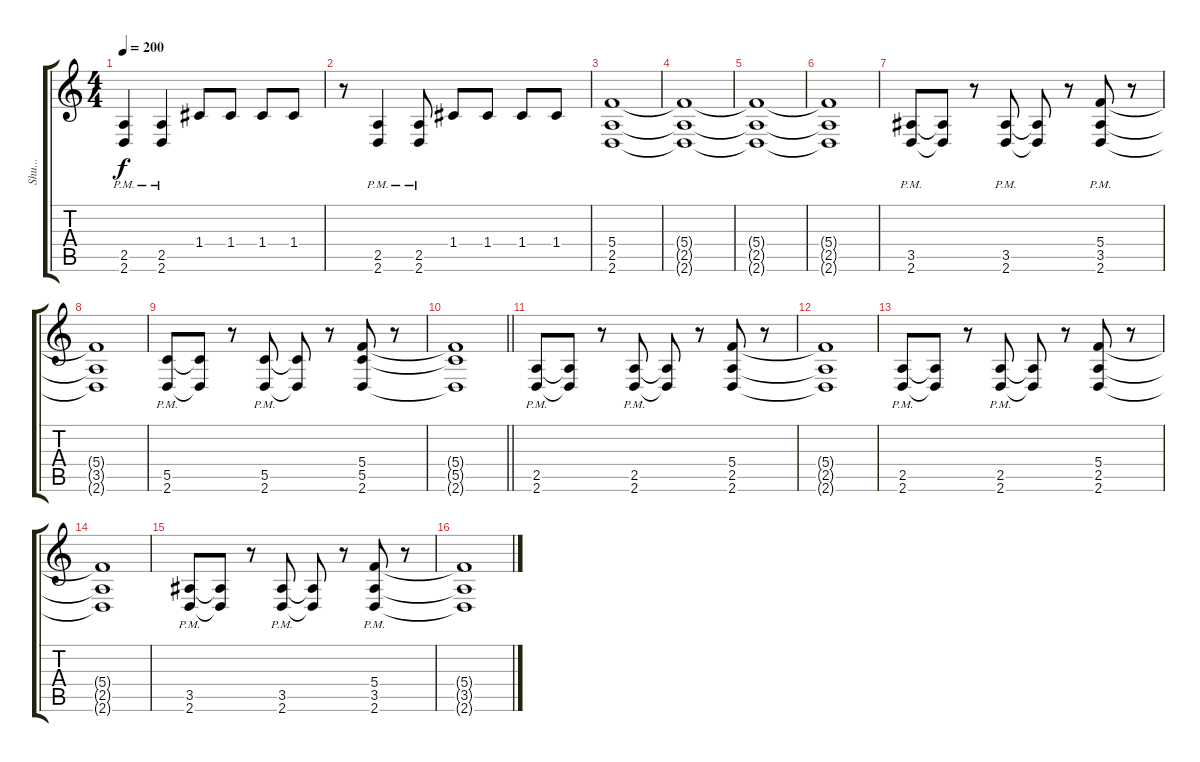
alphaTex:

\track ("Shu..." "Shu...") {instrument distortionguitar}
\staff {score tabs}
\tuning (D4 A3 F3 C3 G2 C2) {hide}
\ts (4 4)
\tempo 200
\clef g2
\ks c
(2.5{pm} 2.6{pm}).4{dy f} (2.5{pm} 2.6{pm}).4 1.4.8 1.4.8 1.4.8 1.4.8 |
r.8 (2.5{pm} 2.6{pm}).4 (2.5{pm} 2.6{pm}).8 1.4.8 1.4.8 1.4.8 1.4.8 |
(5.4 2.5 2.6).1 |
(5.4{t} 2.5{t} 2.6{t}).1 |
(5.4{t} 2.5{t} 2.6{t}).1 |
(5.4{t} 2.5{t} 2.6{t}).1 |
(3.5{pm} 2.6{pm}).8 (3.5{t} 2.6{t}).8 r.8 (3.5{pm} 2.6{pm}).8 (3.5{t} 2.6{t}).8 r.8 (5.4 3.5 2.6{pm}).8 r.8 |
(5.4{t} 3.5{t} 2.6{t}).1 |
(5.5{pm} 2.6{pm}).8 (5.5{t} 2.6{t}).8 r.8 (5.5{pm} 2.6{pm}).8 (5.5{t} 2.6{t}).8 r.8 (5.4 5.5 2.6).8 r.8 |
\barLineRight lightlight
(5.4{t} 5.5{t} 2.6{t}).1 |
(2.5{pm} 2.6{pm}).8 (2.5{t} 2.6{t}).8 r.8 (2.5{pm} 2.6{pm}).8 (2.5{t} 2.6{t}).8 r.8 (5.4 2.5 2.6).8 r.8 |
(5.4{t} 2.5{t} 2.6{t}).1 |
(2.5{pm} 2.6{pm}).8 (2.5{t} 2.6{t}).8 r.8 (2.5{pm} 2.6{pm}).8 (2.5{t} 2.6{t}).8 r.8 (5.4 2.5 2.6).8 r.8 |
(5.4{t} 2.5{t} 2.6{t}).1 |
(3.5{pm} 2.6{pm}).8 (3.5{t} 2.6{t}).8 r.8 (3.5{pm} 2.6{pm}).8 (3.5{t} 2.6{t}).8 r.8 (5.4 3.5 2.6{pm}).8 r.8 |
(5.4{t} 3.5{t} 2.6{t}).1
